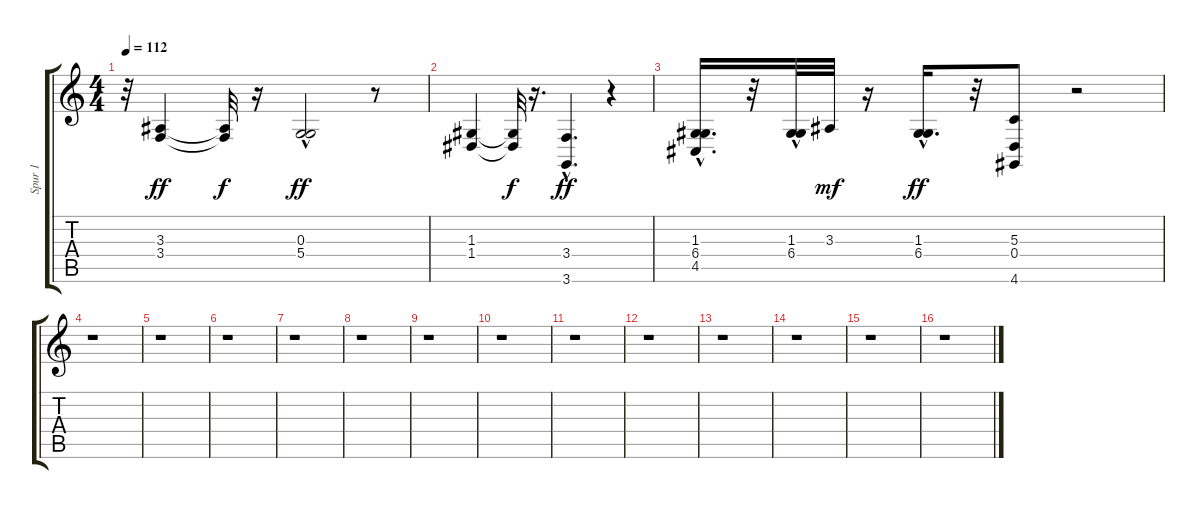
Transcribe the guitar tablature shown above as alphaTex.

\track ("Spur 1" "Spur 1") {instrument synthbrass1}
\staff {score tabs}
\tuning (E4 B3 G3 D3 A2 E2) {hide}
\ts (4 4)
\tempo 112
\clef g2
\ks c
r.32{dy ff} (3.3 3.4).4 (3.3{t} 3.4{t}).32{dy f} r.16 (0.3 5.4{hac}).2{dy ff} r.8 |
(1.3 1.4).4 (1.3{t} 1.4{t}).32{dy f} r.16{d} (3.4{hac} 3.6{hac}).4{d dy ff} r.4 |
(1.3{hac} 6.4{hac} 4.5).16{d} r.32 (1.3{hac} 6.4{hac}).32 3.3.32{dy mf} r.16 (1.3{hac} 6.4{hac}).16{d dy ff} r.32 (5.3 0.4 4.6).8 r.2 |
r.1 |
r.1 |
r.1 |
r.1 |
r.1 |
r.1 |
r.1 |
r.1 |
r.1 |
r.1 |
r.1 |
r.1 |
r.1
